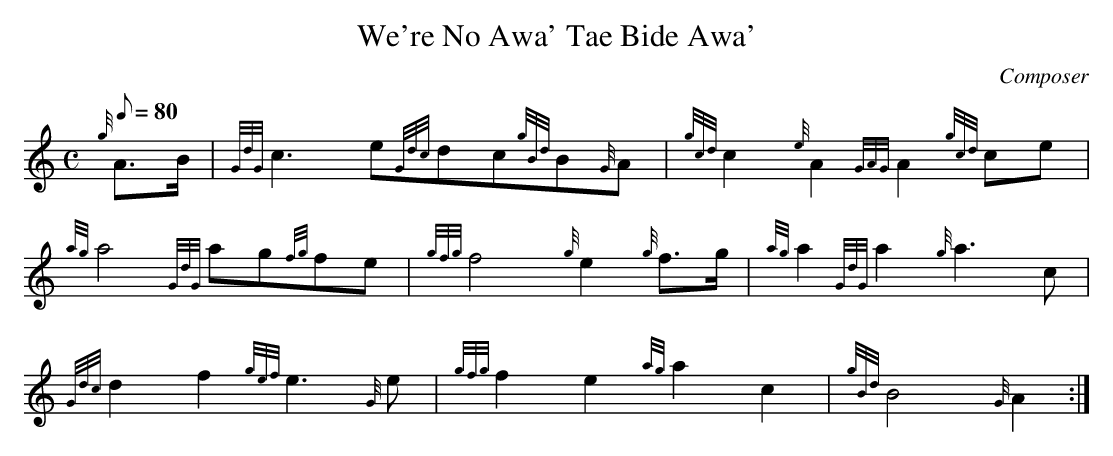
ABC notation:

X:1
T:We're No Awa' Tae Bide Awa'
M:C
L:1/8
Q:80
C:Composer
K:HP
{g}A3/2B/2 | \
{GdG}c3e{Gdc}dc{gBd}B{G}A | \
{gcd}c2{e}A2{GAG}A2{gcd}ce |
{ag}a4{GdG}ag{fg}fe | \
{gfg}f4{g}e2{g}f3/2g/2 | \
{ag}a2{GdG}a2{g}a3c |
{Gdc}d2f2{gef}e3{G}e | \
{gfg}f2e2{ag}a2c2 | \
{gBd}B4{G}A2 :|
